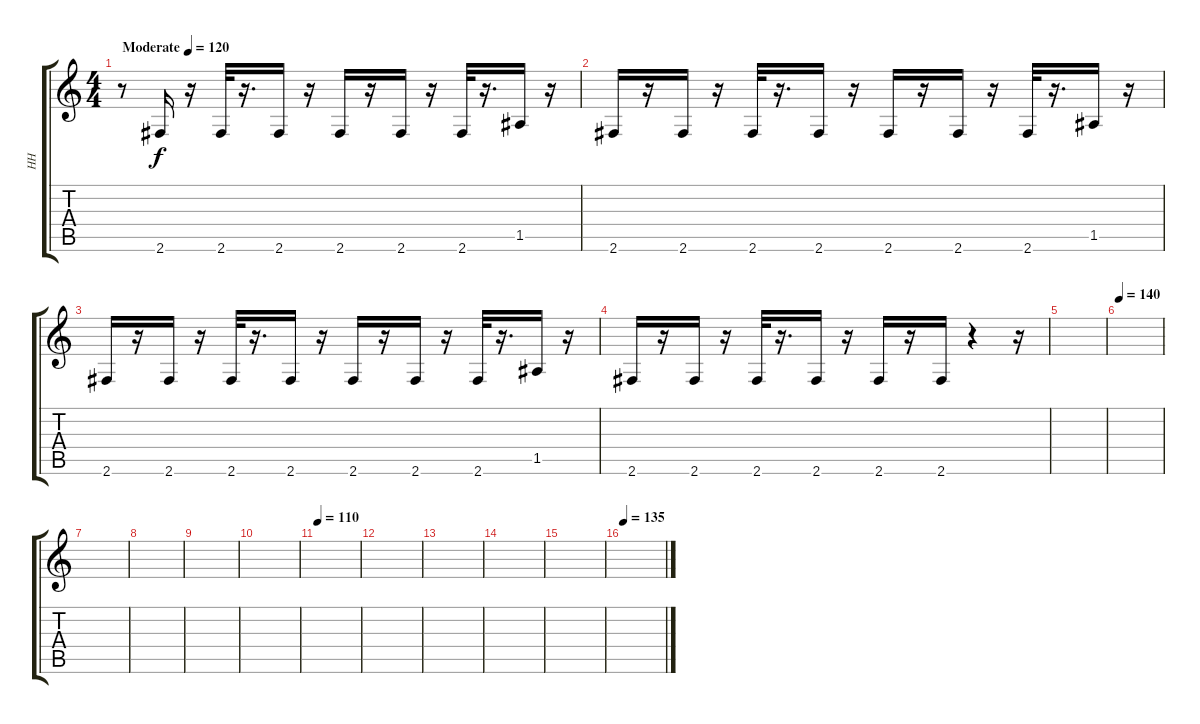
\track ("HH" "HH") {instrument acousticguitarsteel}
\staff {score tabs}
\tuning (E4 B3 G3 D3 A2 E2) {hide}
\ts (4 4)
\tempo (120 "Moderate")
\tempo 160
\tempo (120 "Moderate")
\clef g2
\ks c
r.8{dy f instrument acousticguitarsteel} 2.6.16 r.16 2.6.32 r.16{d} 2.6.16 r.16 2.6.16 r.16 2.6.16 r.16 2.6.32 r.16{d} 1.5.16 r.16 |
2.6.16 r.16 2.6.16 r.16 2.6.32 r.16{d} 2.6.16 r.16 2.6.16 r.16 2.6.16 r.16 2.6.32 r.16{d} 1.5.16 r.16 |
2.6.16 r.16 2.6.16 r.16 2.6.32 r.16{d} 2.6.16 r.16 2.6.16 r.16 2.6.16 r.16 2.6.32 r.16{d} 1.5.16 r.16 |
2.6.16 r.16 2.6.16 r.16 2.6.32 r.16{d} 2.6.16 r.16 2.6.16 r.16 2.6.16 r.4 r.16 |
|
\tempo 140
|
|
|
|
|
\tempo 110
|
|
|
|
|
\tempo 135
